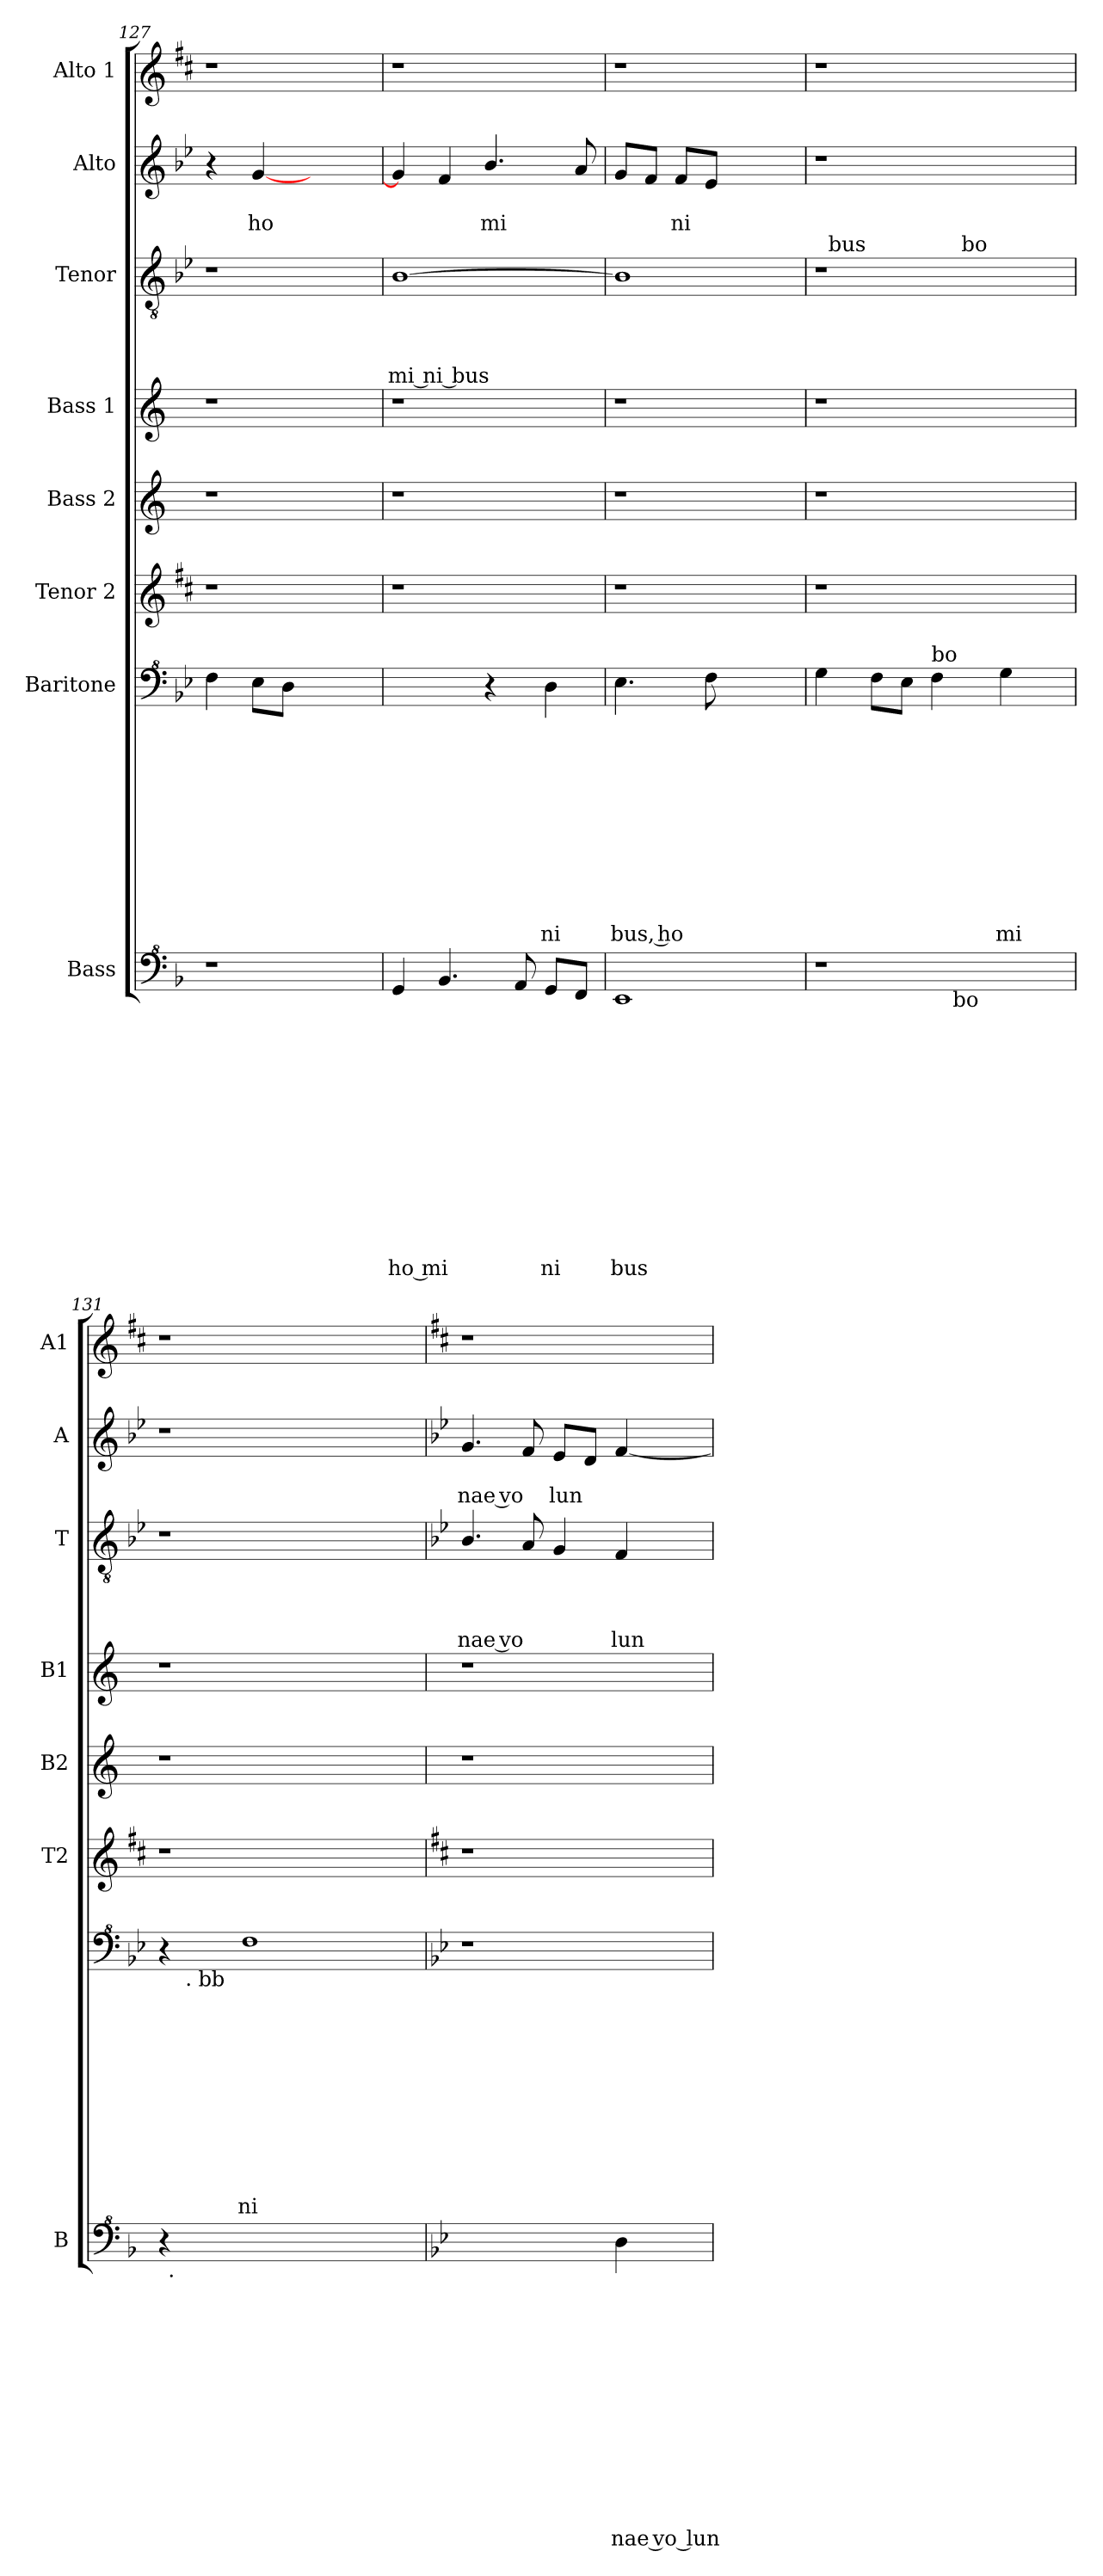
**kern	**text	**text	**text	**text	**text	**text	**text	**text	**text	**text	**text	**text	**text	**kern	**text	**text	**text	**text	**text	**text	**text	**text	**text	**text	**text	**kern	**kern	**kern	**kern	**text	**text	**text	**text	**kern	**text	**text	**kern
*part8	*part8	*part8	*part8	*part8	*part8	*part8	*part8	*part8	*part8	*part8	*part8	*part8	*part8	*part7	*part7	*part7	*part7	*part7	*part7	*part7	*part7	*part7	*part7	*part7	*part7	*part6	*part5	*part4	*part3	*part3	*part3	*part3	*part3	*part2	*part2	*part2	*part1
*staff8	*staff8	*staff8	*staff8	*staff8	*staff8	*staff8	*staff8	*staff8	*staff8	*staff8	*staff8	*staff8	*staff8	*staff7	*staff7	*staff7	*staff7	*staff7	*staff7	*staff7	*staff7	*staff7	*staff7	*staff7	*staff7	*staff6	*staff5	*staff4	*staff3	*staff3	*staff3	*staff3	*staff3	*staff2	*staff2	*staff2	*staff1
*I"Bass	*	*	*	*	*	*	*	*	*	*	*	*	*	*I"Baritone	*	*	*	*	*	*	*	*	*	*	*	*I"Tenor 2	*I"Bass 2	*I"Bass 1	*I"Tenor	*	*	*	*	*I"Alto	*	*	*I"Alto 1
*I'B	*	*	*	*	*	*	*	*	*	*	*	*	*	*	*	*	*	*	*	*	*	*	*	*	*	*I'T2	*I'B2	*I'B1	*I'T	*	*	*	*	*I'A	*	*	*I'A1
*clefF^4	*	*	*	*	*	*	*	*	*	*	*	*	*	*clefF^4	*	*	*	*	*	*	*	*	*	*	*	*clefG2	*clefG2	*clefG2	*clefGv2	*	*	*	*	*clefG2	*	*	*clefG2
*	*	*	*	*	*	*	*	*	*	*	*	*	*	*	*	*	*	*	*	*	*	*	*	*	*	*ITrd1c2	*	*	*ITrd1c2	*	*	*	*	*ITrd1c2	*	*	*ITrd1c2
*k[b-]	*	*	*	*	*	*	*	*	*	*	*	*	*	*k[b-e-]	*	*	*	*	*	*	*	*	*	*	*	*k[]	*k[]	*k[]	*k[b-e-a-d-]	*	*	*	*	*k[b-e-a-d-]	*	*	*k[]
*F:	*	*	*	*	*	*	*	*	*	*	*	*	*	*B-:	*	*	*	*	*	*	*	*	*	*	*	*C:	*C:	*C:	*A-:	*	*	*	*	*A-:	*	*	*C:
=127	=127	=127	=127	=127	=127	=127	=127	=127	=127	=127	=127	=127	=127	=127	=127	=127	=127	=127	=127	=127	=127	=127	=127	=127	=127	=127	=127	=127	=127	=127	=127	=127	=127	=127	=127	=127	=127
1r	.	.	.	.	.	.	.	.	.	.	.	.	.	4f\	.	.	.	.	.	.	.	.	.	.	.	1r	1r	1r	1r	.	.	.	.	4r	.	.	1r
!	!	!	!	!	!	!	!	!	!	!	!	!	!	!	!	!	!	!	!	!	!	!	!	!	!	!	!	!	!	!	!	!	!	!	!	!LO:LY:b	!
.	.	.	.	.	.	.	.	.	.	.	.	.	.	8e-\L	.	.	.	.	.	.	.	.	.	.	.	.	.	.	.	.	.	.	.	[<4f/	.	ho	.
.	.	.	.	.	.	.	.	.	.	.	.	.	.	8d\J	.	.	.	.	.	.	.	.	.	.	.	.	.	.	.	.	.	.	.	.	.	.	.
.	.	.	.	.	.	.	.	.	.	.	.	.	.	2ryy	.	.	.	.	.	.	.	.	.	.	.	.	.	.	.	.	.	.	.	2ryy	.	.	.
=128	=128	=128	=128	=128	=128	=128	=128	=128	=128	=128	=128	=128	=128	=128	=128	=128	=128	=128	=128	=128	=128	=128	=128	=128	=128	=128	=128	=128	=128	=128	=128	=128	=128	=128	=128	=128	=128
!	!	!	!	!	!	!	!	!	!	!	!	!	!LO:LY:b:rj	!	!	!	!	!	!	!	!	!	!	!	!	!	!	!	!	!	!	!	!LO:LY:b:rj	!	!	!	!
4G/	.	.	.	.	.	.	.	.	.	.	.	.	ho mi	2ryy	.	.	.	.	.	.	.	.	.	.	.	1r	1r	1r	[>1A-	.	.	.	-mi ni bus	4f/]	.	.	1r
4.B-/	.	.	.	.	.	.	.	.	.	.	.	.	.	.	.	.	.	.	.	.	.	.	.	.	.	.	.	.	.	.	.	.	.	4e-/	.	.	.
!	!	!	!	!	!	!	!	!	!	!	!	!	!	!	!	!	!	!	!	!	!	!	!	!	!	!	!	!	!	!	!	!	!	!	!	!LO:LY:b	!
.	.	.	.	.	.	.	.	.	.	.	.	.	.	4r	.	.	.	.	.	.	.	.	.	.	.	.	.	.	.	.	.	.	.	4.a-/	.	mi	.
8A/	.	.	.	.	.	.	.	.	.	.	.	.	.	.	.	.	.	.	.	.	.	.	.	.	.	.	.	.	.	.	.	.	.	.	.	.	.
!	!	!	!	!	!	!	!	!	!	!	!	!	!LO:LY:b	!	!	!	!	!	!	!	!	!	!	!	!LO:LY:b:rj	!	!	!	!	!	!	!	!	!	!	!	!
8G/L	.	.	.	.	.	.	.	.	.	.	.	.	ni	4d\	.	.	.	.	.	.	.	.	.	.	ni	.	.	.	.	.	.	.	.	.	.	.	.
8F/J	.	.	.	.	.	.	.	.	.	.	.	.	.	.	.	.	.	.	.	.	.	.	.	.	.	.	.	.	.	.	.	.	.	8g/	.	.	.
=129	=129	=129	=129	=129	=129	=129	=129	=129	=129	=129	=129	=129	=129	=129	=129	=129	=129	=129	=129	=129	=129	=129	=129	=129	=129	=129	=129	=129	=129	=129	=129	=129	=129	=129	=129	=129	=129
!	!	!	!	!	!	!	!	!	!	!	!	!	!LO:LY:b	!	!	!	!	!	!	!	!	!	!	!	!LO:LY:b	!	!	!	!	!	!	!	!	!	!	!	!
1E	.	.	.	.	.	.	.	.	.	.	.	.	bus	4.e-\	.	.	.	.	.	.	.	.	.	.	bus, ho	1r	1r	1r	1A-]	.	.	.	.	8f/L	.	.	1r
.	.	.	.	.	.	.	.	.	.	.	.	.	.	.	.	.	.	.	.	.	.	.	.	.	.	.	.	.	.	.	.	.	.	8e-/J	.	.	.
!	!	!	!	!	!	!	!	!	!	!	!	!	!	!	!	!	!	!	!	!	!	!	!	!	!	!	!	!	!	!	!	!	!	!	!	!LO:LY:b	!
.	.	.	.	.	.	.	.	.	.	.	.	.	.	.	.	.	.	.	.	.	.	.	.	.	.	.	.	.	.	.	.	.	.	8e-/L	.	ni	.
.	.	.	.	.	.	.	.	.	.	.	.	.	.	8f\	.	.	.	.	.	.	.	.	.	.	.	.	.	.	.	.	.	.	.	8d-/J	.	.	.
.	.	.	.	.	.	.	.	.	.	.	.	.	.	2ryy	.	.	.	.	.	.	.	.	.	.	.	.	.	.	.	.	.	.	.	2ryy	.	.	.
=130	=130	=130	=130	=130	=130	=130	=130	=130	=130	=130	=130	=130	=130	=130	=130	=130	=130	=130	=130	=130	=130	=130	=130	=130	=130	=130	=130	=130	=130	=130	=130	=130	=130	=130	=130	=130	=130
*^	*	*	*	*	*	*	*	*	*	*	*	*	*	*	*	*	*	*	*	*	*	*	*	*	*	*	*	*	*^	*	*	*	*	*	*	*	*
*	*	*	*	*	*	*	*	*	*	*	*	*	*	*	*	*	*	*	*	*	*	*	*	*	*	*	*	*	*	*	*^	*	*	*	*	*	*	*	*
1r	2ryy	.	.	.	.	.	.	.	.	.	.	.	.	.	4g\	.	.	.	.	.	.	.	.	.	.	.	1r	1r	1r	1r	32ryy	2ryy	.	.	.	.	1r	.	.	1r
!	!	!	!	!	!	!	!	!	!	!	!	!	!	!	!	!	!	!	!	!	!	!	!	!	!	!	!	!	!	!	!LO:TX:a:t=bus	!	!	!	!	!	!	!	!	!
.	.	.	.	.	.	.	.	.	.	.	.	.	.	.	.	.	.	.	.	.	.	.	.	.	.	.	.	.	.	.	2ryy	.	.	.	.	.	.	.	.	.
.	.	.	.	.	.	.	.	.	.	.	.	.	.	.	8f\L	.	.	.	.	.	.	.	.	.	.	.	.	.	.	.	.	.	.	.	.	.	.	.	.	.
.	.	.	.	.	.	.	.	.	.	.	.	.	.	.	8e-\J	.	.	.	.	.	.	.	.	.	.	.	.	.	.	.	.	.	.	.	.	.	.	.	.	.
!	!	!	!	!	!	!	!	!	!	!	!	!	!	!	!LO:TX:a:t=bo	!	!	!	!	!	!	!	!	!	!	!	!	!	!	!	!	!	!	!	!	!	!	!	!	!
.	32.ryy	.	.	.	.	.	.	.	.	.	.	.	.	.	4f\	.	.	.	.	.	.	.	.	.	.	.	.	.	.	.	.	16ryy	.	.	.	.	.	.	.	.
.	.	.	.	.	.	.	.	.	.	.	.	.	.	.	.	.	.	.	.	.	.	.	.	.	.	.	.	.	.	.	4...ryy	.	.	.	.	.	.	.	.	.
!	!LO:TX:b:t=bo	!	!	!	!	!	!	!	!	!	!	!	!	!	!	!	!	!	!	!	!	!	!	!	!	!	!	!	!	!	!	!	!	!	!	!	!	!	!	!
.	4ryy	.	.	.	.	.	.	.	.	.	.	.	.	.	.	.	.	.	.	.	.	.	.	.	.	.	.	.	.	.	.	.	.	.	.	.	.	.	.	.
!	!	!	!	!	!	!	!	!	!	!	!	!	!	!	!	!	!	!	!	!	!	!	!	!	!	!	!	!	!	!	!	!LO:TX:a:t=bo	!	!	!	!	!	!	!	!
.	.	.	.	.	.	.	.	.	.	.	.	.	.	.	.	.	.	.	.	.	.	.	.	.	.	.	.	.	.	.	.	4..ryy	.	.	.	.	.	.	.	.
!	!	!	!	!	!	!	!	!	!	!	!	!	!	!	!	!	!	!	!	!	!	!	!	!	!	!LO:LY:b	!	!	!	!	!	!	!	!	!	!	!	!	!	!
.	.	.	.	.	.	.	.	.	.	.	.	.	.	.	4g\	.	.	.	.	.	.	.	.	.	.	mi	.	.	.	.	.	.	.	.	.	.	.	.	.	.
.	8ryy	.	.	.	.	.	.	.	.	.	.	.	.	.	.	.	.	.	.	.	.	.	.	.	.	.	.	.	.	.	.	.	.	.	.	.	.	.	.	.
.	16ryy	.	.	.	.	.	.	.	.	.	.	.	.	.	.	.	.	.	.	.	.	.	.	.	.	.	.	.	.	.	.	.	.	.	.	.	.	.	.	.
.	64ryy	.	.	.	.	.	.	.	.	.	.	.	.	.	.	.	.	.	.	.	.	.	.	.	.	.	.	.	.	.	.	.	.	.	.	.	.	.	.	.
*	*	*	*	*	*	*	*	*	*	*	*	*	*	*	*	*	*	*	*	*	*	*	*	*	*	*	*	*	*	*v	*v	*v	*	*	*	*	*	*	*	*
!!LO:LB:g=z
=131	=131	=131	=131	=131	=131	=131	=131	=131	=131	=131	=131	=131	=131	=131	=131	=131	=131	=131	=131	=131	=131	=131	=131	=131	=131	=131	=131	=131	=131	=131	=131	=131	=131	=131	=131	=131	=131	=131
*	*	*	*	*	*	*	*	*	*	*	*	*	*	*	*^	*	*	*	*	*	*	*	*	*	*	*	*	*	*	*	*	*	*	*	*	*	*	*
*	*	*	*	*	*	*	*	*	*	*	*	*	*	*	*	*^	*	*	*	*	*	*	*	*	*	*	*	*	*	*	*	*	*	*	*	*	*	*	*
*	*	*	*	*	*	*	*	*	*	*	*	*	*	*	*	*	*^	*	*	*	*	*	*	*	*	*	*	*	*	*	*	*	*	*	*	*	*	*	*	*
4r	64ryy	.	.	.	.	.	.	.	.	.	.	.	.	.	4r	16ryy	16.ryy	8ryy	.	.	.	.	.	.	.	.	.	.	.	1r	1r	1r	1r	.	.	.	.	1r	.	.	1r
!	!LO:TX:b:t=.	!	!	!	!	!	!	!	!	!	!	!	!	!	!	!	!	!	!	!	!	!	!	!	!	!	!	!	!	!	!	!	!	!	!	!	!	!	!	!	!
.	1ryy	.	.	.	.	.	.	.	.	.	.	.	.	.	.	.	.	.	.	.	.	.	.	.	.	.	.	.	.	.	.	.	.	.	.	.	.	.	.	.	.
!	!	!	!	!	!	!	!	!	!	!	!	!	!	!	!	!LO:TX:b:t=.	!	!	!	!	!	!	!	!	!	!	!	!	!	!	!	!	!	!	!	!	!	!	!	!	!
.	.	.	.	.	.	.	.	.	.	.	.	.	.	.	.	1ryy	.	.	.	.	.	.	.	.	.	.	.	.	.	.	.	.	.	.	.	.	.	.	.	.	.
!	!	!	!	!	!	!	!	!	!	!	!	!	!	!	!	!	!LO:TX:b:t=b	!	!	!	!	!	!	!	!	!	!	!	!	!	!	!	!	!	!	!	!	!	!	!	!
.	.	.	.	.	.	.	.	.	.	.	.	.	.	.	.	.	1ryy	.	.	.	.	.	.	.	.	.	.	.	.	.	.	.	.	.	.	.	.	.	.	.	.
!	!	!	!	!	!	!	!	!	!	!	!	!	!	!	!	!	!	!LO:TX:b:t=b	!	!	!	!	!	!	!	!	!	!	!	!	!	!	!	!	!	!	!	!	!	!	!
.	.	.	.	.	.	.	.	.	.	.	.	.	.	.	.	.	.	1ryy	.	.	.	.	.	.	.	.	.	.	.	.	.	.	.	.	.	.	.	.	.	.	.
!	!	!	!	!	!	!	!	!	!	!	!	!	!	!	!	!	!	!	!	!	!	!	!	!	!	!	!	!	!LO:LY:b	!	!	!	!	!	!	!	!	!	!	!	!
1ryy	.	.	.	.	.	.	.	.	.	.	.	.	.	.	1f	.	.	.	.	.	.	.	.	.	.	.	.	.	ni	.	.	.	.	.	.	.	.	.	.	.	.
.	.	.	.	.	.	.	.	.	.	.	.	.	.	.	.	.	.	.	.	.	.	.	.	.	.	.	.	.	.	4ryy	4ryy	4ryy	4ryy	.	.	.	.	4ryy	.	.	4ryy
.	8...ryy	.	.	.	.	.	.	.	.	.	.	.	.	.	.	.	.	.	.	.	.	.	.	.	.	.	.	.	.	.	.	.	.	.	.	.	.	.	.	.	.
.	.	.	.	.	.	.	.	.	.	.	.	.	.	.	.	8.ryy	.	.	.	.	.	.	.	.	.	.	.	.	.	.	.	.	.	.	.	.	.	.	.	.	.
.	.	.	.	.	.	.	.	.	.	.	.	.	.	.	.	.	8ryy	.	.	.	.	.	.	.	.	.	.	.	.	.	.	.	.	.	.	.	.	.	.	.	.
.	.	.	.	.	.	.	.	.	.	.	.	.	.	.	.	.	.	8ryy	.	.	.	.	.	.	.	.	.	.	.	.	.	.	.	.	.	.	.	.	.	.	.
.	.	.	.	.	.	.	.	.	.	.	.	.	.	.	.	.	32ryy	.	.	.	.	.	.	.	.	.	.	.	.	.	.	.	.	.	.	.	.	.	.	.	.
*v	*v	*	*	*	*	*	*	*	*	*	*	*	*	*	*	*	*	*	*	*	*	*	*	*	*	*	*	*	*	*	*	*	*	*	*	*	*	*	*	*	*
*	*	*	*	*	*	*	*	*	*	*	*	*	*	*v	*v	*v	*v	*	*	*	*	*	*	*	*	*	*	*	*	*	*	*	*	*	*	*	*	*	*	*
=132	=132	=132	=132	=132	=132	=132	=132	=132	=132	=132	=132	=132	=132	=132	=132	=132	=132	=132	=132	=132	=132	=132	=132	=132	=132	=132	=132	=132	=132	=132	=132	=132	=132	=132	=132	=132	=132
*k[b-e-]	*	*	*	*	*	*	*	*	*	*	*	*	*	*	*	*	*	*	*	*	*	*	*	*	*	*	*	*	*	*	*	*	*	*	*	*	*
*B-:	*	*	*	*	*	*	*	*	*	*	*	*	*	*	*	*	*	*	*	*	*	*	*	*	*	*	*	*	*	*	*	*	*	*	*	*	*
*^	*	*	*	*	*	*	*	*	*	*	*	*	*	*^	*	*	*	*	*	*	*	*	*	*	*	*	*	*	*	*	*	*	*	*	*	*	*
*	*	*	*	*	*	*	*	*	*	*	*	*	*	*	*	*^	*	*	*	*	*	*	*	*	*	*	*	*	*	*	*	*	*	*	*	*	*	*	*
*	*	*	*	*	*	*	*	*	*	*	*	*	*	*	*	*	*^	*	*	*	*	*	*	*	*	*	*	*	*	*	*	*	*	*	*	*	*	*	*	*
!	!	!	!	!	!	!	!	!	!	!	!	!	!	!	!	!	!	!	!	!	!	!	!	!	!	!	!	!	!	!	!	!	!	!	!	!	!LO:LY:b:rj	!	!	!LO:LY:b:rj	!
*v	*v	*	*	*	*	*	*	*	*	*	*	*	*	*	*	*	*	*	*	*	*	*	*	*	*	*	*	*	*	*	*	*	*	*	*	*	*	*	*	*	*
*	*	*	*	*	*	*	*	*	*	*	*	*	*	*v	*v	*v	*v	*	*	*	*	*	*	*	*	*	*	*	*	*	*	*	*	*	*	*	*	*	*	*
2.ryy	.	.	.	.	.	.	.	.	.	.	.	.	.	1r	.	.	.	.	.	.	.	.	.	.	.	1r	1r	1r	4.A-/	.	.	.	nae vo	4.f/	.	nae vo	1r
.	.	.	.	.	.	.	.	.	.	.	.	.	.	.	.	.	.	.	.	.	.	.	.	.	.	.	.	.	8G/	.	.	.	.	8e-/	.	.	.
!	!	!	!	!	!	!	!	!	!	!	!	!	!	!	!	!	!	!	!	!	!	!	!	!	!	!	!	!	!	!	!	!	!	!	!	!LO:LY:b	!
.	.	.	.	.	.	.	.	.	.	.	.	.	.	.	.	.	.	.	.	.	.	.	.	.	.	.	.	.	4F/	.	.	.	.	8d-/L	.	lun	.
.	.	.	.	.	.	.	.	.	.	.	.	.	.	.	.	.	.	.	.	.	.	.	.	.	.	.	.	.	.	.	.	.	.	8c/J	.	.	.
!	!	!	!	!	!	!	!	!	!	!	!	!	!LO:LY:b:rj	!	!	!	!	!	!	!	!	!	!	!	!	!	!	!	!	!	!	!	!LO:LY:b	!	!	!	!
4d\	.	.	.	.	.	.	.	.	.	.	.	.	nae vo lun	.	.	.	.	.	.	.	.	.	.	.	.	.	.	.	4E-/	.	.	.	lun	[<4e-/	.	.	.
=	=	=	=	=	=	=	=	=	=	=	=	=	=	=	=	=	=	=	=	=	=	=	=	=	=	=	=	=	=	=	=	=	=	=	=	=	=
*-	*-	*-	*-	*-	*-	*-	*-	*-	*-	*-	*-	*-	*-	*-	*-	*-	*-	*-	*-	*-	*-	*-	*-	*-	*-	*-	*-	*-	*-	*-	*-	*-	*-	*-	*-	*-	*-
